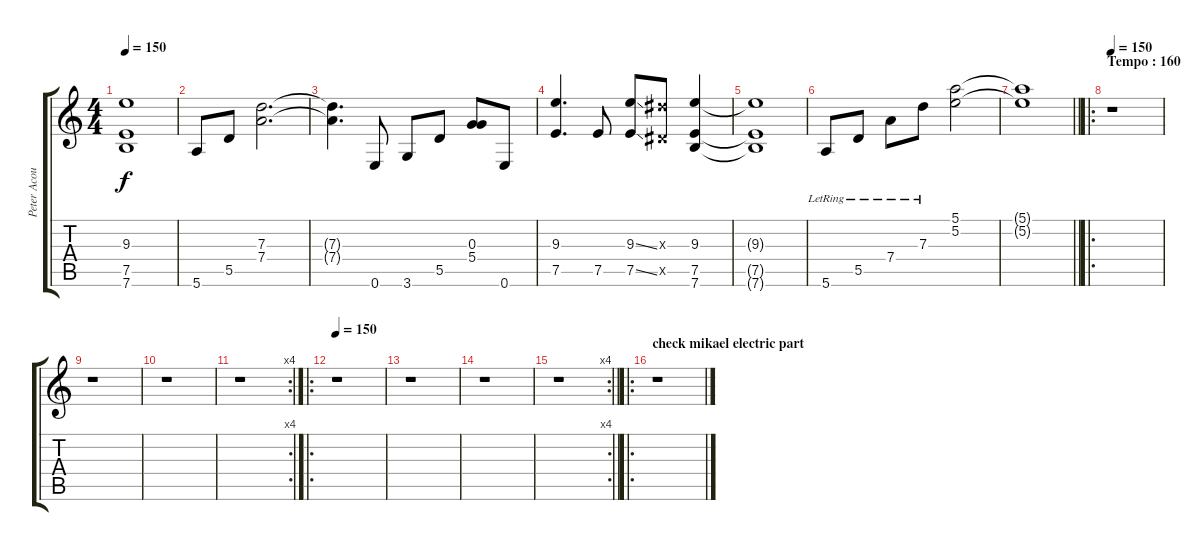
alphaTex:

\track ("Peter Acoustic" "Peter Acou") {instrument acousticguitarnylon}
\staff {score tabs}
\tuning (E4 B3 G3 D3 A2 E2) {hide}
\ts (4 4)
\tempo 150
\clef g2
\ks c
(9.3{t} 7.5{t} 7.6{t}).1{dy f} |
5.6.8{volume 9} 5.5.8 (7.3 7.4).2{d} |
(7.3{t} 7.4{t}).4{d} 0.6.8 3.6.8 5.5.8 (0.3 5.4).8 0.6.8 |
(9.3 7.5).4{d volume 9} 7.5.8 (9.3{ss} 7.5{ss}).8 (8.3{x} 6.5{x}).8 (9.3 7.5 7.6).4 |
(9.3{t} 7.5{t} 7.6{t}).1 |
5.6{lr}.8{volume 9} 5.5{lr}.8 7.4{lr}.8 7.3{lr}.8 (5.1 5.2).2 |
\barLineRight lightlight
(5.1{t} 5.2{t}).1 |
\ro
\section ("" "Tempo : 160")
\tempo 150
r.1 |
r.1 |
r.1 |
\rc 4
r.1 |
\ro
\tempo 150
r.1 |
r.1 |
r.1 |
\rc 4
\barLineRight lightlight
r.1 |
\ro
\section ("" "check mikael electric part")
r.1
